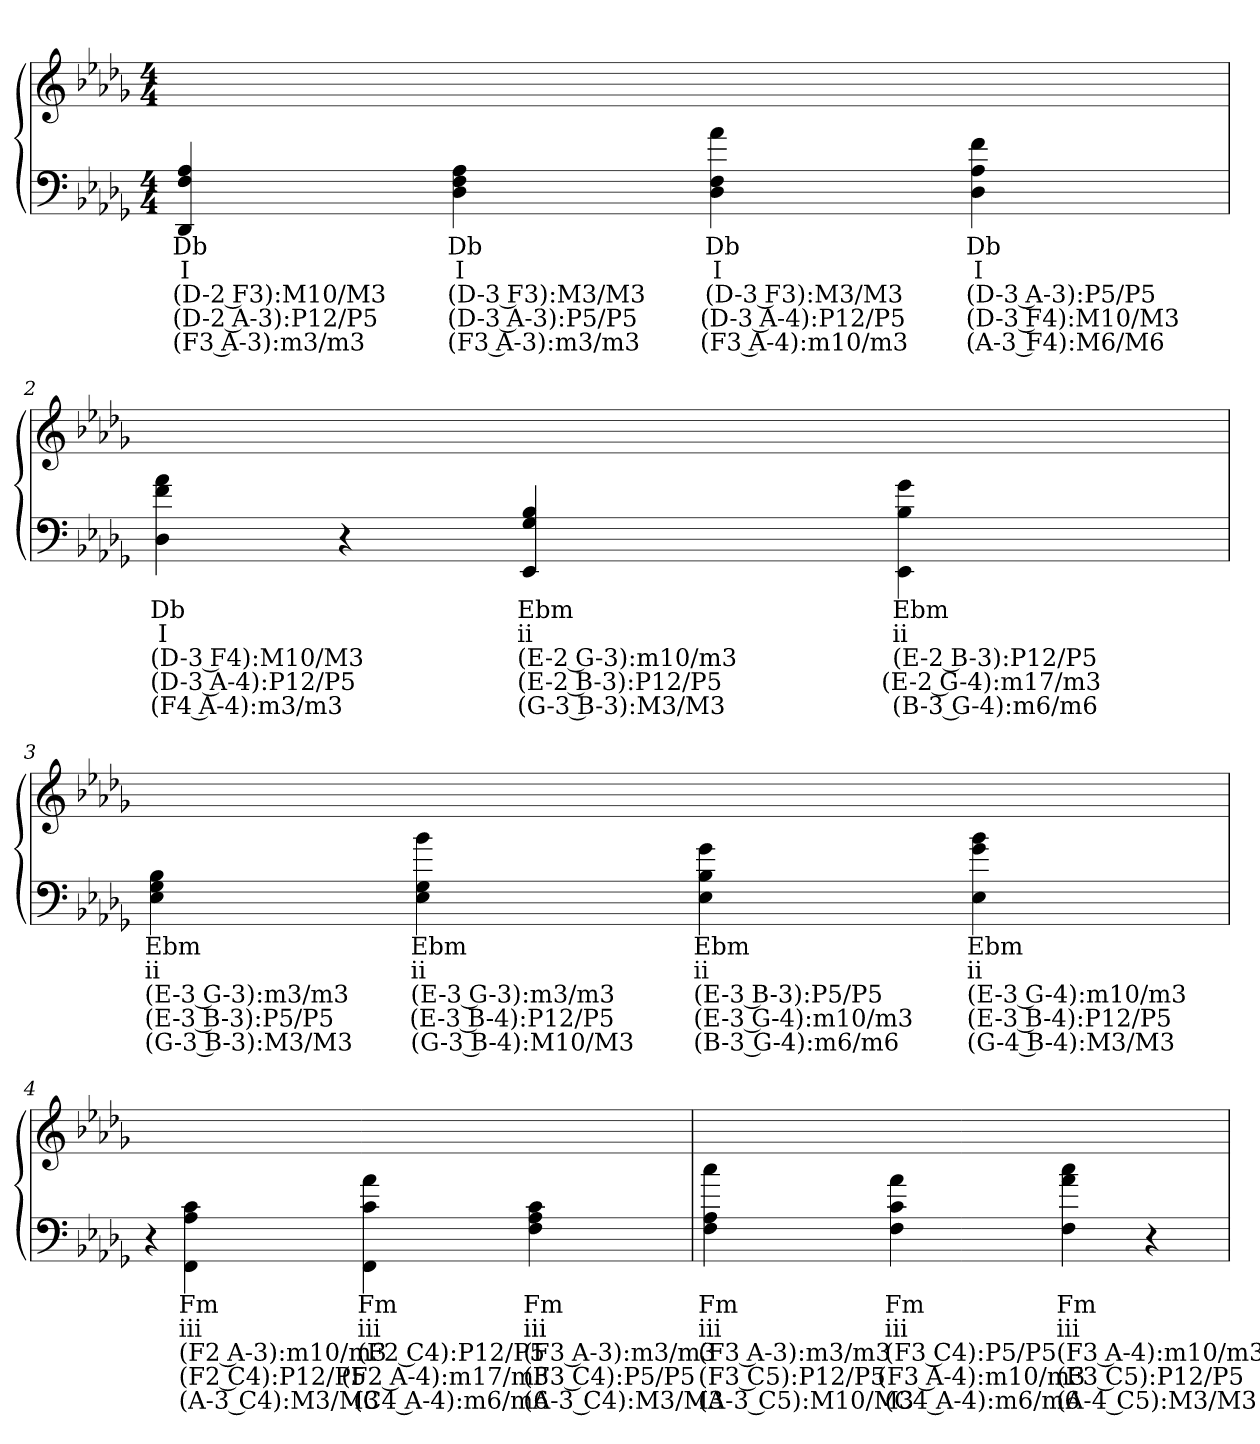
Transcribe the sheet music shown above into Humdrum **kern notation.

**kern	**text	**text	**text	**text	**text	**kern
*part2	*part2	*part2	*part2	*part2	*part2	*part1
*staff2	*staff2	*staff2	*staff2	*staff2	*staff2	*staff1
*clefF4	*	*	*	*	*	*clefG2
*k[b-e-a-d-g-]	*	*	*	*	*	*k[b-e-a-d-g-]
*D-:	*	*	*	*	*	*D-:
*M4/4	*	*	*	*	*	*M4/4
*MM60	*	*	*	*	*	*MM60
=1	=1	=1	=1	=1	=1	=1
4DD- 4F 4A-	Db	I	(D-2 F3):M10/M3	(D-2 A-3):P12/P5	(F3 A-3):m3/m3	1ryy
4D- 4F 4A-	Db	I	(D-3 F3):M3/M3	(D-3 A-3):P5/P5	(F3 A-3):m3/m3	.
4D- 4F 4a-	Db	I	(D-3 F3):M3/M3	(D-3 A-4):P12/P5	(F3 A-4):m10/m3	.
4D- 4A- 4f	Db	I	(D-3 A-3):P5/P5	(D-3 F4):M10/M3	(A-3 F4):M6/M6	.
=2	=2	=2	=2	=2	=2	=2
4D- 4f 4a-	Db	I	(D-3 F4):M10/M3	(D-3 A-4):P12/P5	(F4 A-4):m3/m3	1ryy
4r	.	.	.	.	.	.
4EE- 4G- 4B-	Ebm	ii	(E-2 G-3):m10/m3	(E-2 B-3):P12/P5	(G-3 B-3):M3/M3	.
4EE- 4B- 4g-	Ebm	ii	(E-2 B-3):P12/P5	(E-2 G-4):m17/m3	(B-3 G-4):m6/m6	.
=3	=3	=3	=3	=3	=3	=3
4E- 4G- 4B-	Ebm	ii	(E-3 G-3):m3/m3	(E-3 B-3):P5/P5	(G-3 B-3):M3/M3	1ryy
4E- 4G- 4b-	Ebm	ii	(E-3 G-3):m3/m3	(E-3 B-4):P12/P5	(G-3 B-4):M10/M3	.
4E- 4B- 4g-	Ebm	ii	(E-3 B-3):P5/P5	(E-3 G-4):m10/m3	(B-3 G-4):m6/m6	.
4E- 4g- 4b-	Ebm	ii	(E-3 G-4):m10/m3	(E-3 B-4):P12/P5	(G-4 B-4):M3/M3	.
=4	=4	=4	=4	=4	=4	=4
4r	.	.	.	.	.	1ryy
4FF 4A- 4c	Fm	iii	(F2 A-3):m10/m3	(F2 C4):P12/P5	(A-3 C4):M3/M3	.
4FF 4c 4a-	Fm	iii	(F2 C4):P12/P5	(F2 A-4):m17/m3	(C4 A-4):m6/m6	.
4F 4A- 4c	Fm	iii	(F3 A-3):m3/m3	(F3 C4):P5/P5	(A-3 C4):M3/M3	.
=5	=5	=5	=5	=5	=5	=5
4F 4A- 4cc	Fm	iii	(F3 A-3):m3/m3	(F3 C5):P12/P5	(A-3 C5):M10/M3	1ryy
4F 4c 4a-	Fm	iii	(F3 C4):P5/P5	(F3 A-4):m10/m3	(C4 A-4):m6/m6	.
4F 4a- 4cc	Fm	iii	(F3 A-4):m10/m3	(F3 C5):P12/P5	(A-4 C5):M3/M3	.
4r	.	.	.	.	.	.
=	=	=	=	=	=	=
*-	*-	*-	*-	*-	*-	*-
